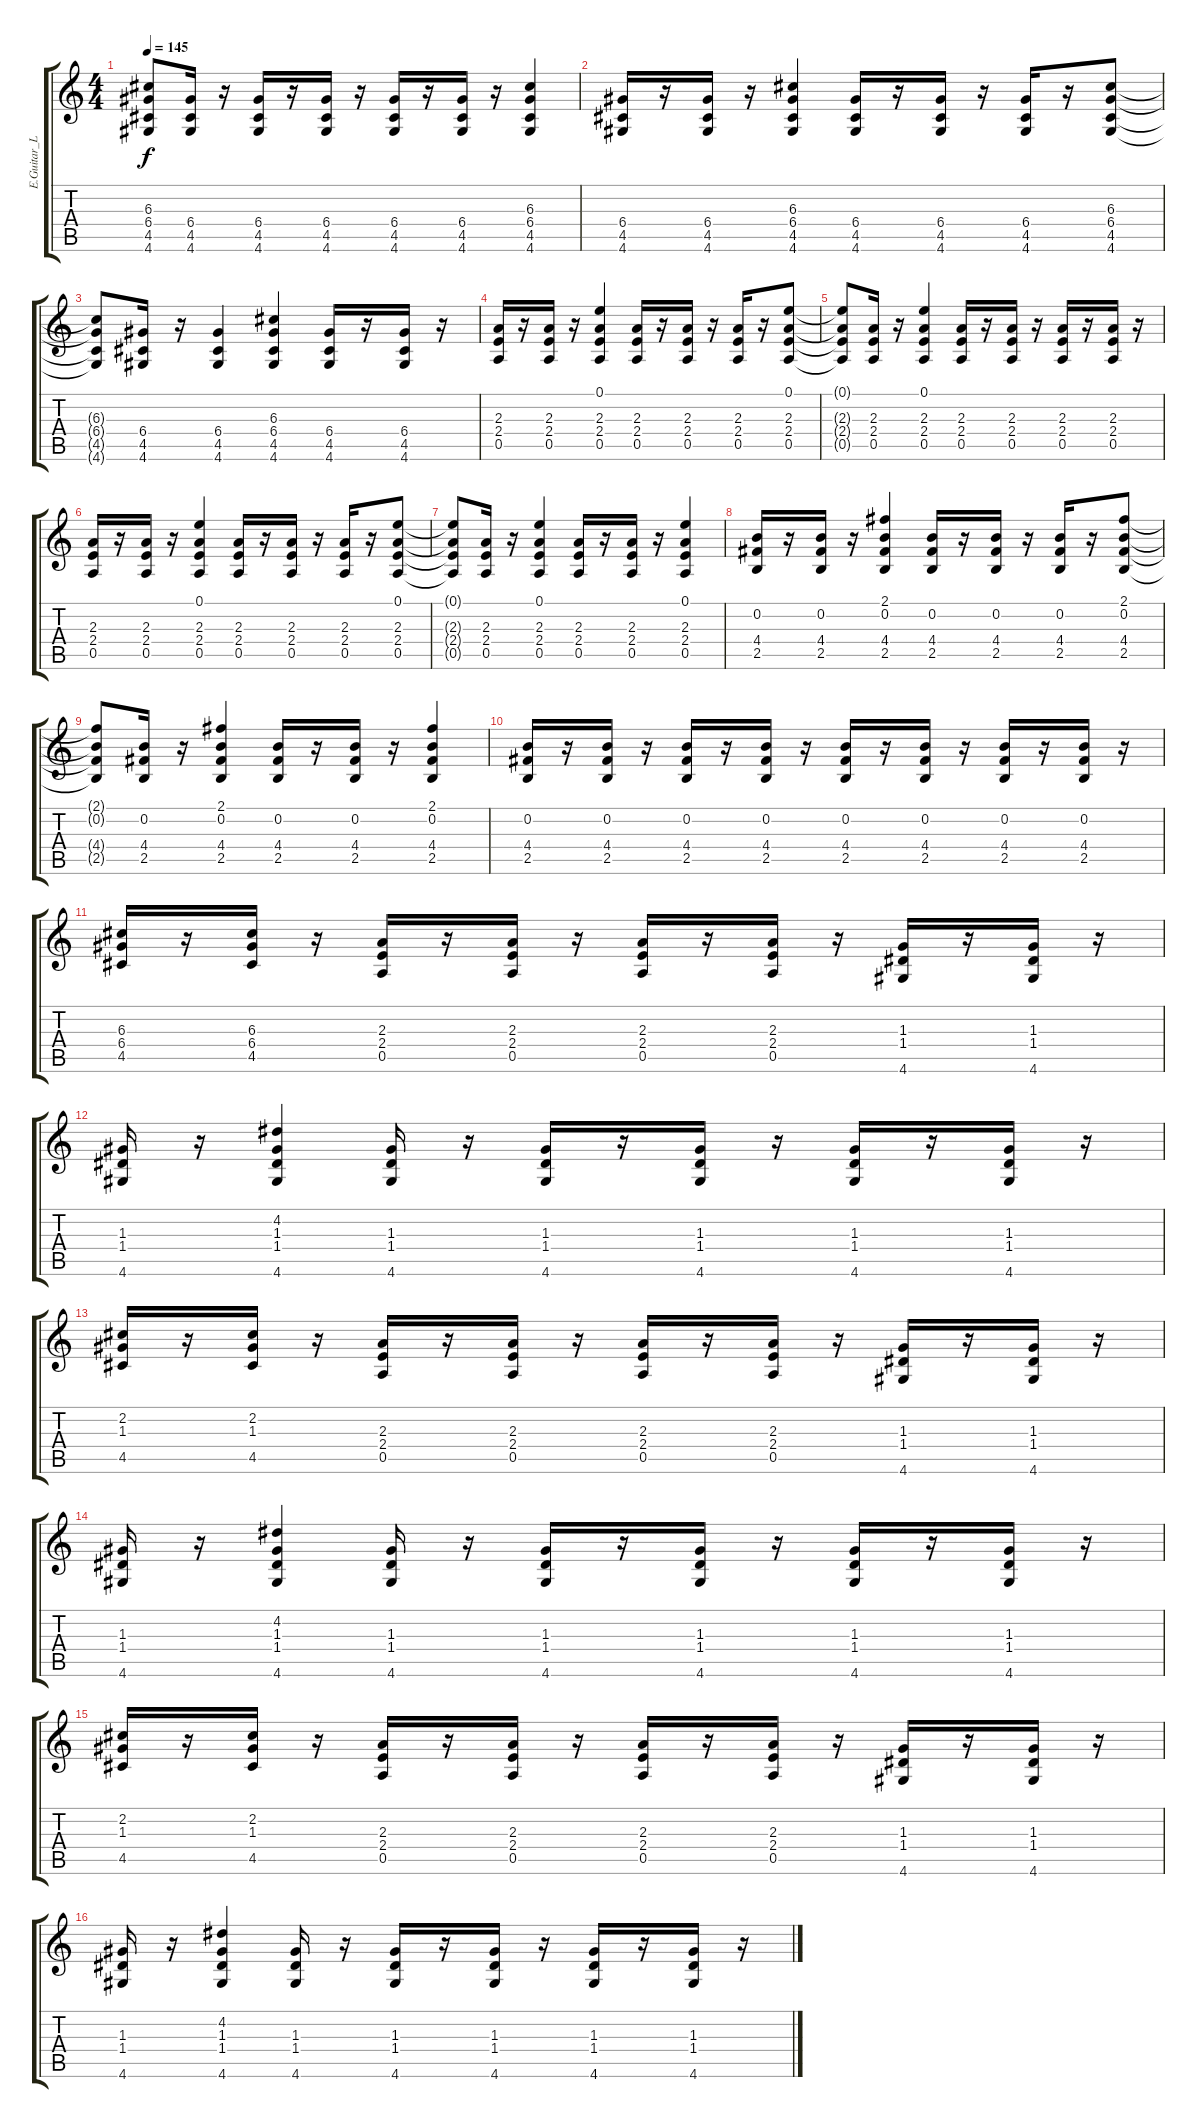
\track ("E.Guitar_L" "E.Guitar_L") {instrument overdrivenguitar}
\staff {score tabs}
\tuning (E4 B3 G3 D3 A2 E2) {hide}
\ts (4 4)
\tempo 145
\clef g2
\ks c
(6.3{t} 6.4{t} 4.5{t} 4.6{t}).8{dy f} (6.4 4.5 4.6).16 r.16 (6.4 4.5 4.6).16 r.16 (6.4 4.5 4.6).16 r.16 (6.4 4.5 4.6).16 r.16 (6.4 4.5 4.6).16 r.16 (6.3 6.4 4.5 4.6).4 |
(6.4 4.5 4.6).16 r.16 (6.4 4.5 4.6).16 r.16 (6.3 6.4 4.5 4.6).4 (6.4 4.5 4.6).16 r.16 (6.4 4.5 4.6).16 r.16 (6.4 4.5 4.6).16 r.16 (6.3 6.4 4.5 4.6).8 |
(6.3{t} 6.4{t} 4.5{t} 4.6{t}).8 (6.4 4.5 4.6).16 r.16 (6.4 4.5 4.6).4 (6.3 6.4 4.5 4.6).4 (6.4 4.5 4.6).16 r.16 (6.4 4.5 4.6).16 r.16 |
(2.3 2.4 0.5).16 r.16 (2.3 2.4 0.5).16 r.16 (0.1 2.3 2.4 0.5).4 (2.3 2.4 0.5).16 r.16 (2.3 2.4 0.5).16 r.16 (2.3 2.4 0.5).16 r.16 (0.1 2.3 2.4 0.5).8 |
(0.1{t} 2.3{t} 2.4{t} 0.5{t}).8 (2.3 2.4 0.5).16 r.16 (0.1 2.3 2.4 0.5).4 (2.3 2.4 0.5).16 r.16 (2.3 2.4 0.5).16 r.16 (2.3 2.4 0.5).16 r.16 (2.3 2.4 0.5).16 r.16 |
(2.3 2.4 0.5).16 r.16 (2.3 2.4 0.5).16 r.16 (0.1 2.3 2.4 0.5).4 (2.3 2.4 0.5).16 r.16 (2.3 2.4 0.5).16 r.16 (2.3 2.4 0.5).16 r.16 (0.1 2.3 2.4 0.5).8 |
(0.1{t} 2.3{t} 2.4{t} 0.5{t}).8 (2.3 2.4 0.5).16 r.16 (0.1 2.3 2.4 0.5).4 (2.3 2.4 0.5).16 r.16 (2.3 2.4 0.5).16 r.16 (0.1 2.3 2.4 0.5).4 |
(0.2 4.4 2.5).16 r.16 (0.2 4.4 2.5).16 r.16 (2.1 0.2 4.4 2.5).4 (0.2 4.4 2.5).16 r.16 (0.2 4.4 2.5).16 r.16 (0.2 4.4 2.5).16 r.16 (2.1 0.2 4.4 2.5).8 |
(2.1{t} 0.2{t} 4.4{t} 2.5{t}).8 (0.2 4.4 2.5).16 r.16 (2.1 0.2 4.4 2.5).4 (0.2 4.4 2.5).16 r.16 (0.2 4.4 2.5).16 r.16 (2.1 0.2 4.4 2.5).4 |
(0.2 4.4 2.5).16 r.16 (0.2 4.4 2.5).16 r.16 (0.2 4.4 2.5).16 r.16 (0.2 4.4 2.5).16 r.16 (0.2 4.4 2.5).16 r.16 (0.2 4.4 2.5).16 r.16 (0.2 4.4 2.5).16 r.16 (0.2 4.4 2.5).16 r.16 |
(6.3 6.4 4.5).16 r.16 (6.3 6.4 4.5).16 r.16 (2.3 2.4 0.5).16 r.16 (2.3 2.4 0.5).16 r.16 (2.3 2.4 0.5).16 r.16 (2.3 2.4 0.5).16 r.16 (1.3 1.4 4.6).16 r.16 (1.3 1.4 4.6).16 r.16 |
(1.3 1.4 4.6).16 r.16 (4.2 1.3 1.4 4.6).4 (1.3 1.4 4.6).16 r.16 (1.3 1.4 4.6).16 r.16 (1.3 1.4 4.6).16 r.16 (1.3 1.4 4.6).16 r.16 (1.3 1.4 4.6).16 r.16 |
(2.2 1.3 4.5).16 r.16 (2.2 1.3 4.5).16 r.16 (2.3 2.4 0.5).16 r.16 (2.3 2.4 0.5).16 r.16 (2.3 2.4 0.5).16 r.16 (2.3 2.4 0.5).16 r.16 (1.3 1.4 4.6).16 r.16 (1.3 1.4 4.6).16 r.16 |
(1.3 1.4 4.6).16 r.16 (4.2 1.3 1.4 4.6).4 (1.3 1.4 4.6).16 r.16 (1.3 1.4 4.6).16 r.16 (1.3 1.4 4.6).16 r.16 (1.3 1.4 4.6).16 r.16 (1.3 1.4 4.6).16 r.16 |
(2.2 1.3 4.5).16 r.16 (2.2 1.3 4.5).16 r.16 (2.3 2.4 0.5).16 r.16 (2.3 2.4 0.5).16 r.16 (2.3 2.4 0.5).16 r.16 (2.3 2.4 0.5).16 r.16 (1.3 1.4 4.6).16 r.16 (1.3 1.4 4.6).16 r.16 |
(1.3 1.4 4.6).16 r.16 (4.2 1.3 1.4 4.6).4 (1.3 1.4 4.6).16 r.16 (1.3 1.4 4.6).16 r.16 (1.3 1.4 4.6).16 r.16 (1.3 1.4 4.6).16 r.16 (1.3 1.4 4.6).16 r.16
